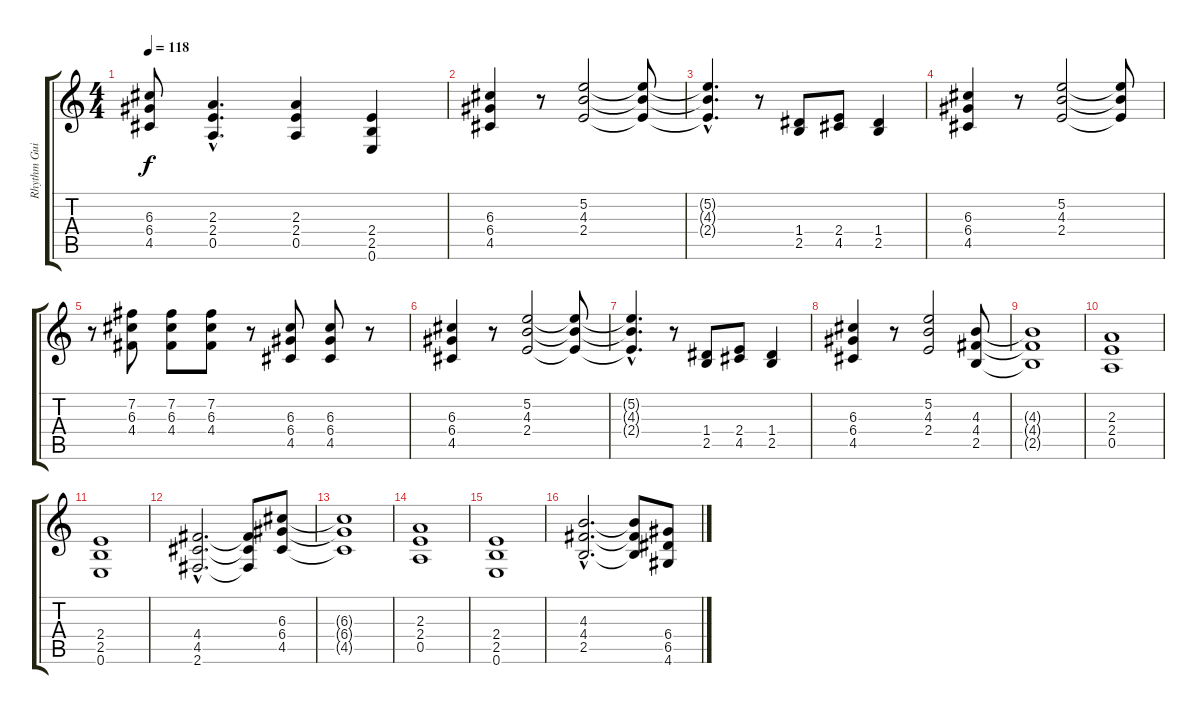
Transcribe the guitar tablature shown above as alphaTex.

\track ("Rhythm Guitar 2" "Rhythm Gui") {instrument overdrivenguitar}
\staff {score tabs}
\tuning (E4 B3 G3 D3 A2 E2) {hide}
\ts (4 4)
\tempo 118
\clef g2
\ks c
(6.3{t} 6.4{t} 4.5{t}).8{dy f} (2.3{hac} 2.4{hac} 0.5{hac}).4{d} (2.3 2.4 0.5).4 (2.4 2.5 0.6).4 |
(6.3 6.4 4.5).4 r.8 (5.2 4.3 2.4).2 (5.2{t} 4.3{t} 2.4{t}).8 |
(5.2{hac t} 4.3{hac t} 2.4{hac t}).4{d} r.8 (1.4 2.5).8 (2.4 4.5).8 (1.4 2.5).4 |
(6.3 6.4 4.5).4 r.8 (5.2 4.3 2.4).2 (5.2{t} 4.3{t} 2.4{t}).8 |
r.8 (7.2 6.3 4.4).8 (7.2 6.3 4.4).8 (7.2 6.3 4.4).8 r.8 (6.3 6.4 4.5).8 (6.3 6.4 4.5).8 r.8 |
(6.3 6.4 4.5).4 r.8 (5.2 4.3 2.4).2 (5.2{t} 4.3{t} 2.4{t}).8 |
(5.2{hac t} 4.3{hac t} 2.4{hac t}).4{d} r.8 (1.4 2.5).8 (2.4 4.5).8 (1.4 2.5).4 |
(6.3 6.4 4.5).4 r.8 (5.2 4.3 2.4).2 (4.3 4.4 2.5).8 |
(4.3{t} 4.4{t} 2.5{t}).1 |
(2.3 2.4 0.5).1 |
(2.4 2.5 0.6).1 |
(4.4{hac} 4.5{hac} 2.6{hac}).2{d} (4.4{t} 4.5{t} 2.6{t}).8 (6.3 6.4 4.5).8 |
(6.3{t} 6.4{t} 4.5{t}).1 |
(2.3 2.4 0.5).1 |
(2.4 2.5 0.6).1 |
(4.3{hac} 4.4{hac} 2.5{hac}).2{d} (4.3{t} 4.4{t} 2.5{t}).8 (6.4 6.5 4.6).8
